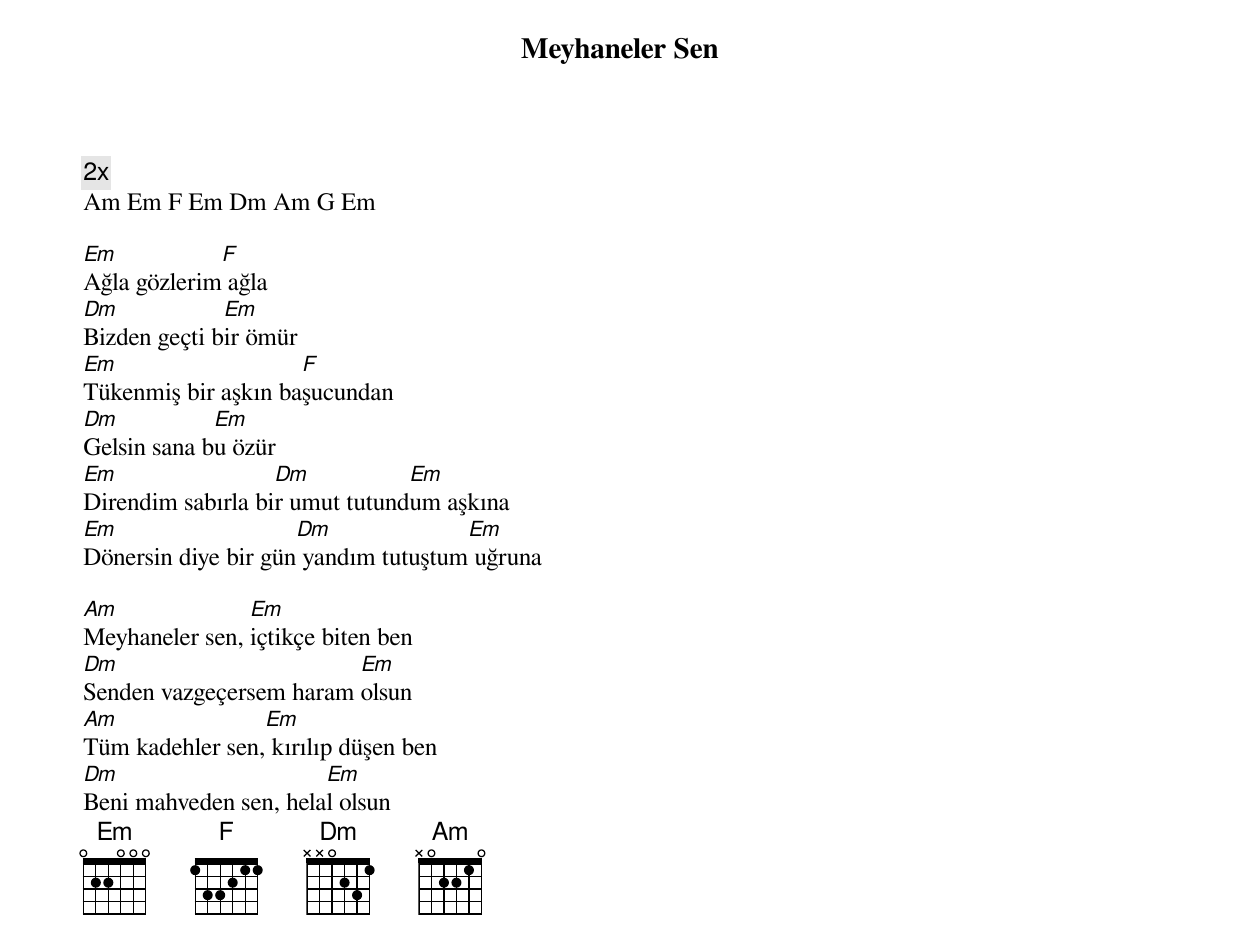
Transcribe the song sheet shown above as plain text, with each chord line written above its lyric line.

{title: Meyhaneler Sen}
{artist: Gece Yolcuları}

2x
Am Em F Em Dm Am G Em

Em           F
Ağla gözlerim ağla
Dm            Em
Bizden geçti bir ömür
Em                   F
Tükenmiş bir aşkın başucundan
Dm           Em
Gelsin sana bu özür
Em                 Dm           Em
Direndim sabırla bir umut tutundum aşkına
Em                   Dm              Em
Dönersin diye bir gün yandım tutuştum uğruna

Am              Em
Meyhaneler sen, içtikçe biten ben
Dm                       Em
Senden vazgeçersem haram olsun
Am               Em
Tüm kadehler sen, kırılıp düşen ben
Dm                     Em
Beni mahveden sen, helal olsun
